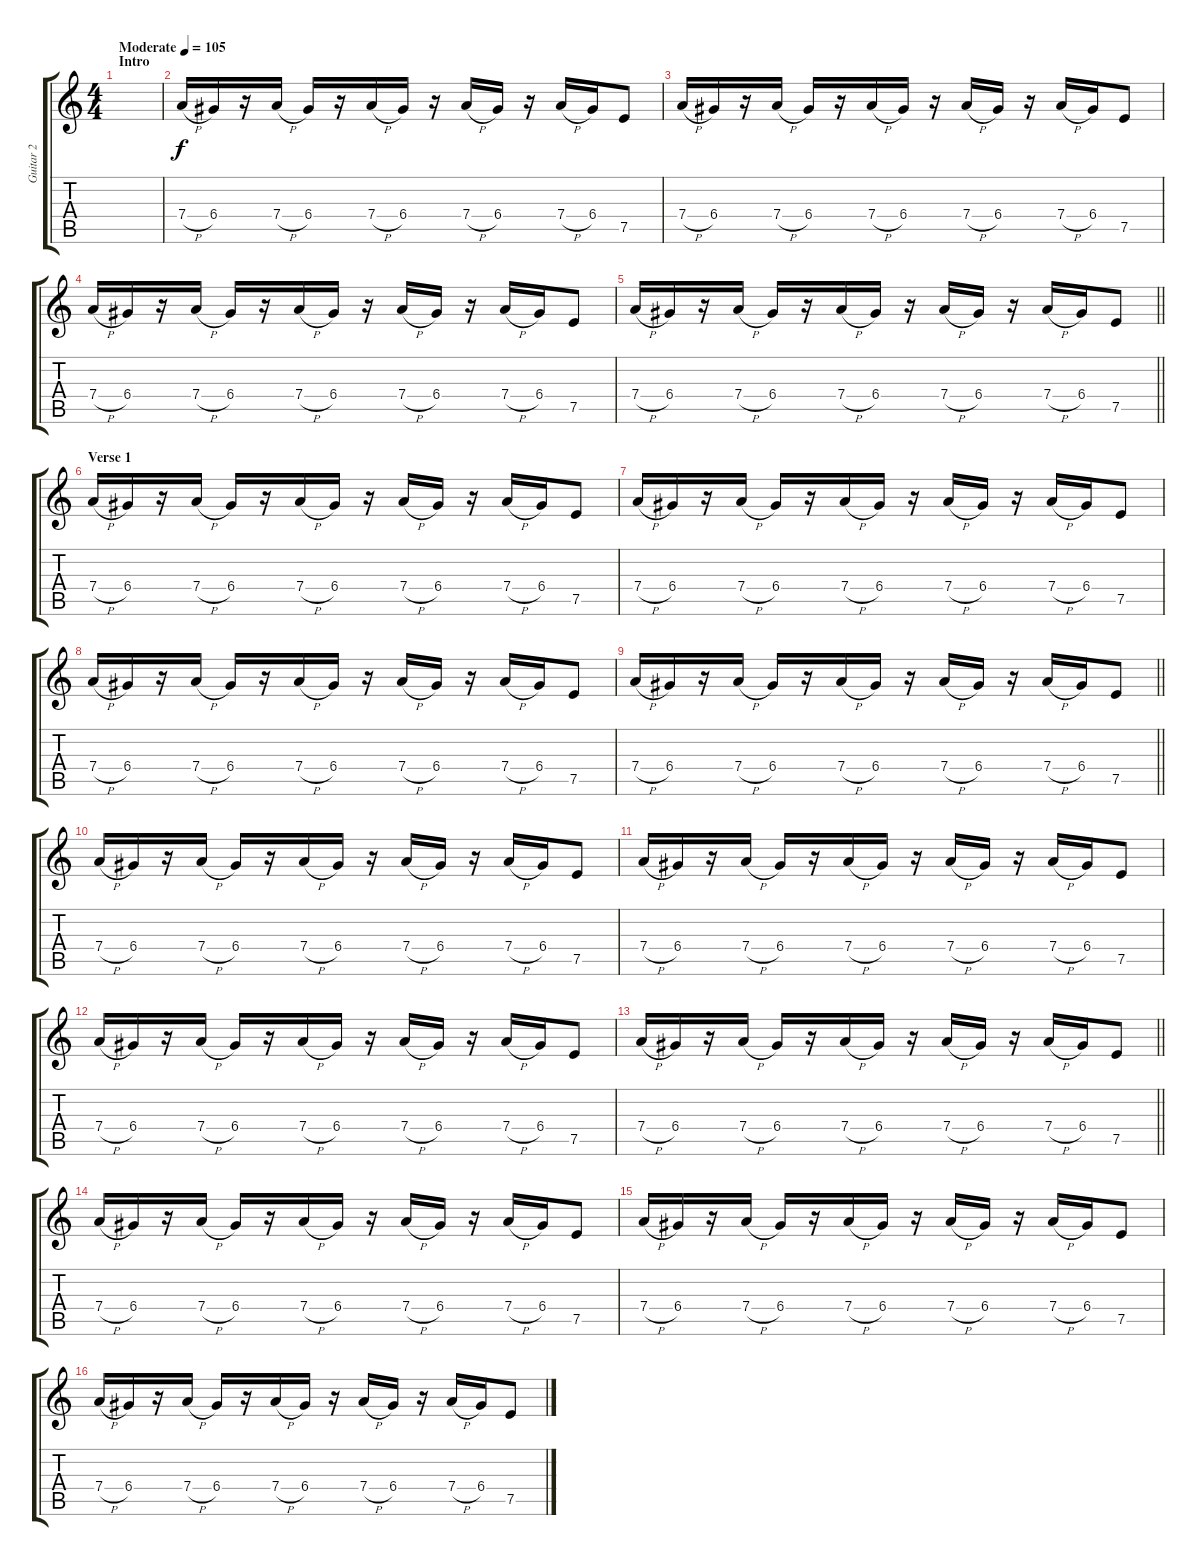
\track ("Guitar 2" "Guitar 2") {instrument electricguitarjazz}
\staff {score tabs}
\tuning (E4 B3 G3 D3 A2 E2) {hide}
\ts (4 4)
\section ("" "Intro")
\tempo (105 "Moderate")
\clef g2
\ks c
|
7.4{h}.16 6.4.16 r.16 7.4{h}.16 6.4.16 r.16 7.4{h}.16 6.4.16 r.16 7.4{h}.16 6.4.16 r.16 7.4{h}.16 6.4.16 7.5.8 |
7.4{h}.16 6.4.16 r.16 7.4{h}.16 6.4.16 r.16 7.4{h}.16 6.4.16 r.16 7.4{h}.16 6.4.16 r.16 7.4{h}.16 6.4.16 7.5.8 |
7.4{h}.16 6.4.16 r.16 7.4{h}.16 6.4.16 r.16 7.4{h}.16 6.4.16 r.16 7.4{h}.16 6.4.16 r.16 7.4{h}.16 6.4.16 7.5.8 |
\barLineRight lightlight
7.4{h}.16 6.4.16 r.16 7.4{h}.16 6.4.16 r.16 7.4{h}.16 6.4.16 r.16 7.4{h}.16 6.4.16 r.16 7.4{h}.16 6.4.16 7.5.8 |
\section ("" "Verse 1")
7.4{h}.16 6.4.16 r.16 7.4{h}.16 6.4.16 r.16 7.4{h}.16 6.4.16 r.16 7.4{h}.16 6.4.16 r.16 7.4{h}.16 6.4.16 7.5.8 |
7.4{h}.16 6.4.16 r.16 7.4{h}.16 6.4.16 r.16 7.4{h}.16 6.4.16 r.16 7.4{h}.16 6.4.16 r.16 7.4{h}.16 6.4.16 7.5.8 |
7.4{h}.16 6.4.16 r.16 7.4{h}.16 6.4.16 r.16 7.4{h}.16 6.4.16 r.16 7.4{h}.16 6.4.16 r.16 7.4{h}.16 6.4.16 7.5.8 |
\barLineRight lightlight
7.4{h}.16 6.4.16 r.16 7.4{h}.16 6.4.16 r.16 7.4{h}.16 6.4.16 r.16 7.4{h}.16 6.4.16 r.16 7.4{h}.16 6.4.16 7.5.8 |
7.4{h}.16 6.4.16 r.16 7.4{h}.16 6.4.16 r.16 7.4{h}.16 6.4.16 r.16 7.4{h}.16 6.4.16 r.16 7.4{h}.16 6.4.16 7.5.8 |
7.4{h}.16 6.4.16 r.16 7.4{h}.16 6.4.16 r.16 7.4{h}.16 6.4.16 r.16 7.4{h}.16 6.4.16 r.16 7.4{h}.16 6.4.16 7.5.8 |
7.4{h}.16 6.4.16 r.16 7.4{h}.16 6.4.16 r.16 7.4{h}.16 6.4.16 r.16 7.4{h}.16 6.4.16 r.16 7.4{h}.16 6.4.16 7.5.8 |
\barLineRight lightlight
7.4{h}.16 6.4.16 r.16 7.4{h}.16 6.4.16 r.16 7.4{h}.16 6.4.16 r.16 7.4{h}.16 6.4.16 r.16 7.4{h}.16 6.4.16 7.5.8 |
7.4{h}.16 6.4.16 r.16 7.4{h}.16 6.4.16 r.16 7.4{h}.16 6.4.16 r.16 7.4{h}.16 6.4.16 r.16 7.4{h}.16 6.4.16 7.5.8 |
7.4{h}.16 6.4.16 r.16 7.4{h}.16 6.4.16 r.16 7.4{h}.16 6.4.16 r.16 7.4{h}.16 6.4.16 r.16 7.4{h}.16 6.4.16 7.5.8 |
7.4{h}.16 6.4.16 r.16 7.4{h}.16 6.4.16 r.16 7.4{h}.16 6.4.16 r.16 7.4{h}.16 6.4.16 r.16 7.4{h}.16 6.4.16 7.5.8
